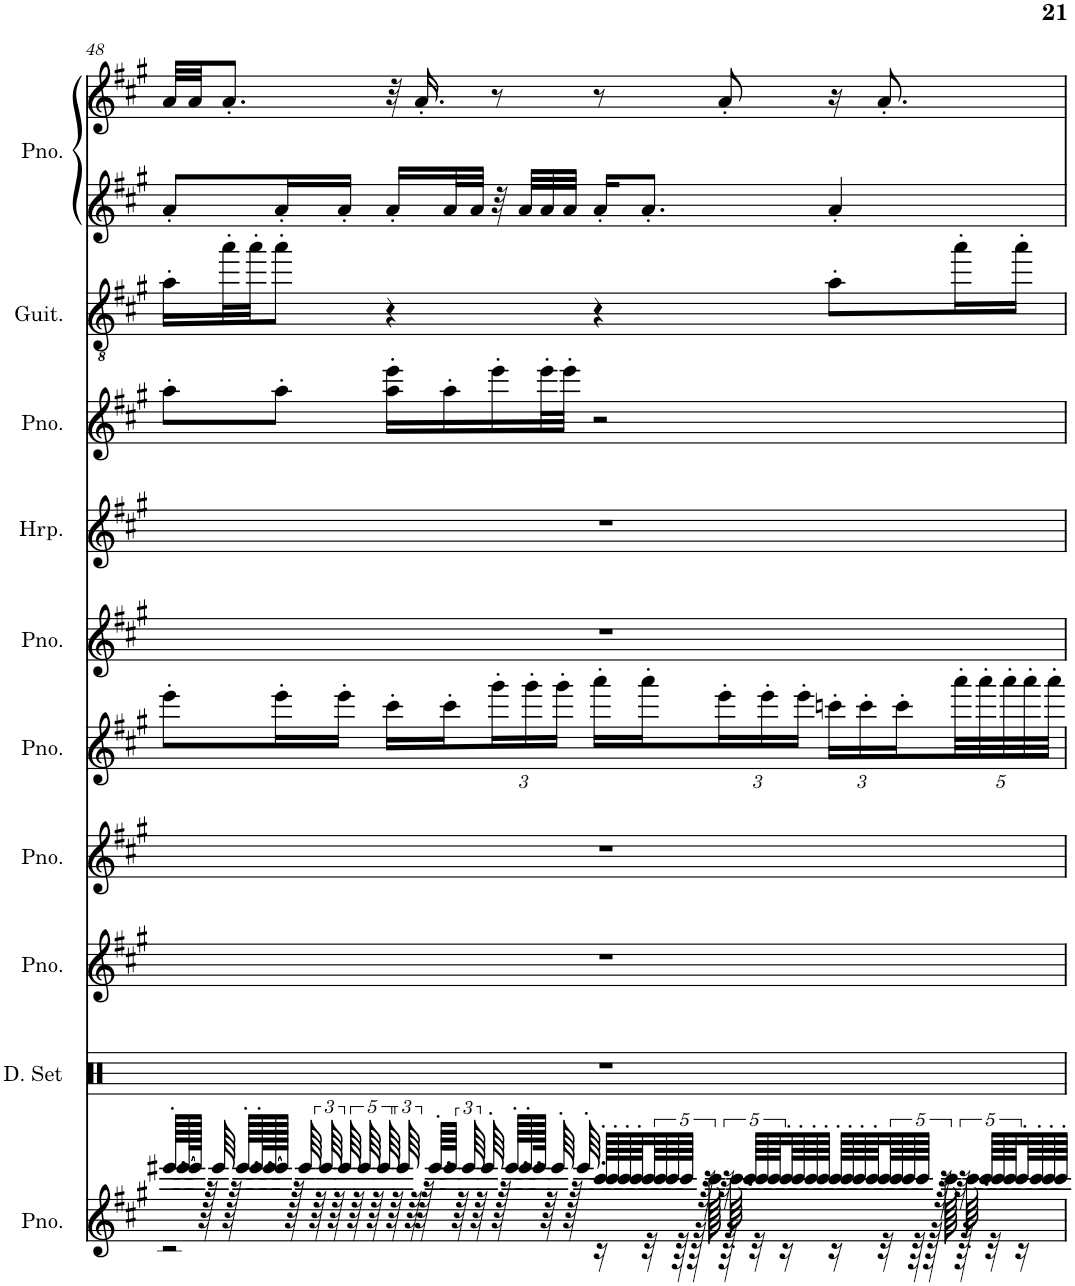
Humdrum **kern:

**kern	**kern	**kern	**kern	**kern	**kern	**kern	**kern	**kern	**kern	**kern
*part10	*part9	*part8	*part7	*part6	*part5	*part4	*part3	*part2	*part1	*part1
*staff11	*staff10	*staff9	*staff8	*staff7	*staff6	*staff5	*staff4	*staff3	*staff2	*staff1
*I"Piano	*I"Drumset	*I"Piano	*I"Piano	*I"Piano	*I"Piano	*I"Harp	*I"Piano	*I"Classical Guitar	*I"Piano	*
*I'Pno.	*I'D. Set	*I'Pno.	*I'Pno.	*I'Pno.	*I'Pno.	*I'Hrp.	*I'Pno.	*I'Guit.	*I'Pno.	*
!!LO:PB:g=z
*clefG2	*clefX	*clefG2	*clefG2	*clefG2	*clefG2	*clefG2	*clefG2	*clefGv2	*clefG2	*clefG2
*k[f#c#g#]	*k[]	*k[f#c#g#]	*k[f#c#g#]	*k[f#c#g#]	*k[f#c#g#]	*k[f#c#g#]	*k[f#c#g#]	*k[f#c#g#]	*k[f#c#g#]	*k[f#c#g#]
*M4/4	*M4/4	*M4/4	*M4/4	*M4/4	*M4/4	*M4/4	*M4/4	*M4/4	*M4/4	*M4/4
=48	=48	=48	=48	=48	=48	=48	=48	=48	=48	=48
*^	*	*	*	*	*	*	*	*	*	*
64.eee#X'/LLLL	2r	1r	1r	1r	8eee'\L	1r	1r	8aa'\L	16a'\LL	8a'/L	32a/LLL
[128eee#/L	.	.	.	.	.	.	.	.	.	.	.
128eee#/JJJJJ]	.	.	.	.	.	.	.	.	.	.	32a/JJ
128r	.	.	.	.	.	.	.	.	.	.	.
64eee#/	.	.	.	.	.	.	.	.	.	.	.
128r	.	.	.	.	.	.	.	.	32aa'\L	.	8.a'/J
64.eee#'/LLLL	.	.	.	.	.	.	.	.	.	.	.
64.eee#'/	.	.	.	.	.	.	.	.	32aa'\JJ	.	.
[128eee#/L	.	.	.	.	.	.	.	.	.	.	.
128eee#/JJJJJ]	.	.	.	.	16eee'\L	.	.	8aa'\J	8aa'\J	16a'/L	.
128r	.	.	.	.	.	.	.	.	.	.	.
64eee#/	.	.	.	.	.	.	.	.	.	.	.
96r	.	.	.	.	.	.	.	.	.	.	.
96eee#/	.	.	.	.	.	.	.	.	.	.	.
96r	.	.	.	.	.	.	.	.	.	.	.
80eee#/	.	.	.	.	16eee'\JJ	.	.	.	.	16a'/JJ	.
80r	.	.	.	.	.	.	.	.	.	.	.
80eee#/	.	.	.	.	.	.	.	.	.	.	.
80r	.	.	.	.	.	.	.	.	.	.	.
80eee#/	.	.	.	.	.	.	.	.	.	.	.
96r	.	.	.	.	16ccc#'\LL	.	.	16aa\' 16eee\'LL	4r	16a'/LL	32r
96eee#/	.	.	.	.	.	.	.	.	.	.	.
96r	.	.	.	.	.	.	.	.	.	.	.
128r	.	.	.	.	.	.	.	.	.	.	16.a'/
64.eee#'/LLLL	.	.	.	.	.	.	.	.	.	.	.
96eee#/JJJJ	.	.	.	.	16ccc#'\	.	.	16aa'\	.	32a/L	.
96r	.	.	.	.	.	.	.	.	.	.	.
96eee#/	.	.	.	.	.	.	.	.	.	.	.
64r	.	.	.	.	.	.	.	.	.	32a/JJJ	.
64eee#'/	.	.	.	.	.	.	.	.	.	.	.
*	*	*	*	*	*Xbrackettup	*	*	*	*	*	*
128r	.	.	.	.	24ggg#'\	.	.	16eee'\	.	32r	8r
64.eee#'/LLLL	.	.	.	.	.	.	.	.	.	.	.
64.eee#'/	.	.	.	.	.	.	.	.	.	32a/LLL	.
.	.	.	.	.	24ggg#'\	.	.	.	.	.	.
128eee#/JJJJk	.	.	.	.	.	.	.	.	.	.	.
64r	.	.	.	.	.	.	.	32eee'\L	.	32a/	.
64eee#'/	.	.	.	.	.	.	.	.	.	.	.
.	.	.	.	.	24ggg#'\JJ	.	.	.	.	.	.
128r	.	.	.	.	.	.	.	32eee'\JJJ	.	32a/JJJ	.
64.eee#'/	.	.	.	.	.	.	.	.	.	.	.
64ccc#'/LLLL	16r	.	.	.	16aaa'\LL	.	.	2r	4r	16a'/KL	8r
64ccc#'/	.	.	.	.	.	.	.	.	.	.	.
64ccc#'/	.	.	.	.	.	.	.	.	.	.	.
64ccc#'/	.	.	.	.	.	.	.	.	.	.	.
80ccc#/	32r	.	.	.	16aaa'\	.	.	.	.	8.a'/J	.
80ccc#/	.	.	.	.	.	.	.	.	.	.	.
80ccc#/	.	.	.	.	.	.	.	.	.	.	.
.	64r	.	.	.	.	.	.	.	.	.	.
80ccc#/JJJJ	.	.	.	.	.	.	.	.	.	.	.
.	128r	.	.	.	.	.	.	.	.	.	.
80r	.	.	.	.	.	.	.	.	.	.	.
.	128ccc#\	.	.	.	.	.	.	.	.	.	.
40r	128r	.	.	.	24eee'\	.	.	.	.	.	8a'/
.	64.ccc#'\	.	.	.	.	.	.	.	.	.	.
80ccc#/LLLL	.	.	.	.	.	.	.	.	.	.	.
.	32r	.	.	.	.	.	.	.	.	.	.
80ccc#/	.	.	.	.	.	.	.	.	.	.	.
.	.	.	.	.	24eee'\	.	.	.	.	.	.
80ccc#/	.	.	.	.	.	.	.	.	.	.	.
64ccc#'/	16r	.	.	.	.	.	.	.	.	.	.
64ccc#'/	.	.	.	.	.	.	.	.	.	.	.
.	.	.	.	.	24eee'\JJ	.	.	.	.	.	.
64ccc#'/	.	.	.	.	.	.	.	.	.	.	.
64ccc#'/JJJJ	.	.	.	.	.	.	.	.	.	.	.
64ccc#'/LLLL	16r	.	.	.	24cccn'\LL	.	.	.	8a'\L	4a'/	16r
64ccc#'/	.	.	.	.	.	.	.	.	.	.	.
64ccc#'/	.	.	.	.	.	.	.	.	.	.	.
.	.	.	.	.	24ccc'\	.	.	.	.	.	.
64ccc#'/	.	.	.	.	.	.	.	.	.	.	.
80ccc#/	32r	.	.	.	.	.	.	.	.	.	8.a'/
80ccc#/	.	.	.	.	.	.	.	.	.	.	.
.	.	.	.	.	24ccc'\	.	.	.	.	.	.
80ccc#/	.	.	.	.	.	.	.	.	.	.	.
.	64r	.	.	.	.	.	.	.	.	.	.
80ccc#/JJJJ	.	.	.	.	.	.	.	.	.	.	.
.	128r	.	.	.	.	.	.	.	.	.	.
80r	.	.	.	.	.	.	.	.	.	.	.
.	128ccc#\	.	.	.	.	.	.	.	.	.	.
40r	128r	.	.	.	40aaa'\L	.	.	.	16aa'\L	.	.
.	64.ccc#'\	.	.	.	.	.	.	.	.	.	.
80ccc#/LLLL	.	.	.	.	40aaa'\	.	.	.	.	.	.
.	32r	.	.	.	.	.	.	.	.	.	.
80ccc#/	.	.	.	.	.	.	.	.	.	.	.
80ccc#/	.	.	.	.	40aaa'\	.	.	.	.	.	.
64ccc#'/	16r	.	.	.	.	.	.	.	16aa'\JJ	.	.
.	.	.	.	.	40aaa'\	.	.	.	.	.	.
64ccc#'/	.	.	.	.	.	.	.	.	.	.	.
64ccc#'/	.	.	.	.	.	.	.	.	.	.	.
.	.	.	.	.	40aaa'\JJJ	.	.	.	.	.	.
64ccc#'/JJJJ	.	.	.	.	.	.	.	.	.	.	.
*v	*v	*	*	*	*	*	*	*	*	*	*
=	=	=	=	=	=	=	=	=	=	=
*-	*-	*-	*-	*-	*-	*-	*-	*-	*-	*-
